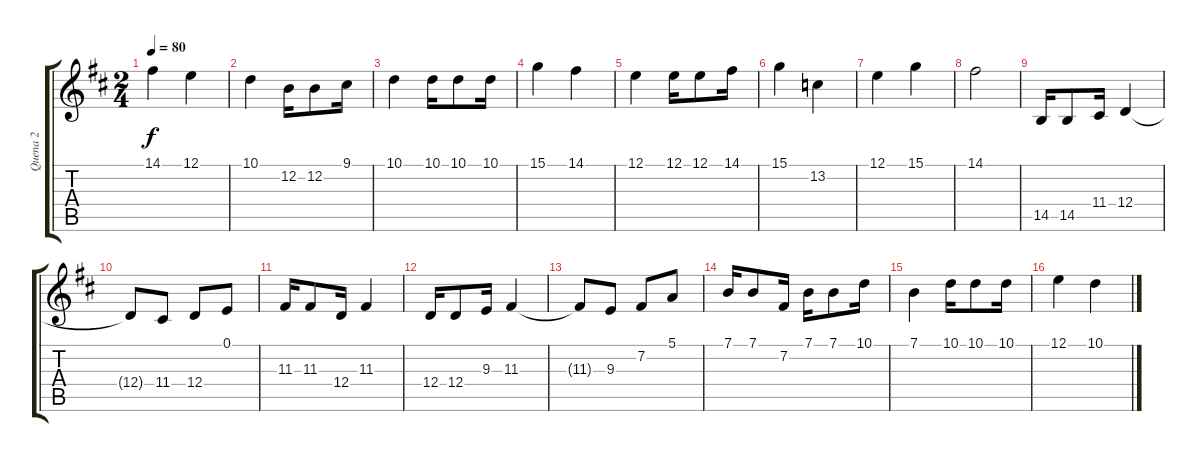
\track ("Quena 2" "Quena 2") {instrument piccolo}
\staff {score tabs}
\tuning (E4 B3 G3 D3 A2 E2) {hide}
\ts (2 4)
\tempo 80
\clef g2
\ks d
14.1.4{dy f} 12.1.4 |
10.1.4 12.2.16 12.2.8 9.1.16 |
10.1.4 10.1.16 10.1.8 10.1.16 |
15.1.4 14.1.4 |
12.1.4 12.1.16 12.1.8 14.1.16 |
15.1.4 13.2.4 |
12.1.4 15.1.4 |
14.1.2 |
14.5.16 14.5.8 11.4.16 12.4.4 |
12.4{t}.8 11.4.8 12.4.8 0.1.8 |
11.3.16 11.3.8 12.4.16 11.3.4 |
12.4.16 12.4.8 9.3.16 11.3.4 |
11.3{t}.8 9.3.8 7.2.8 5.1.8 |
7.1.16 7.1.8 7.2.16 7.1.16 7.1.8 10.1.16 |
7.1.4 10.1.16 10.1.8 10.1.16 |
12.1.4 10.1.4
